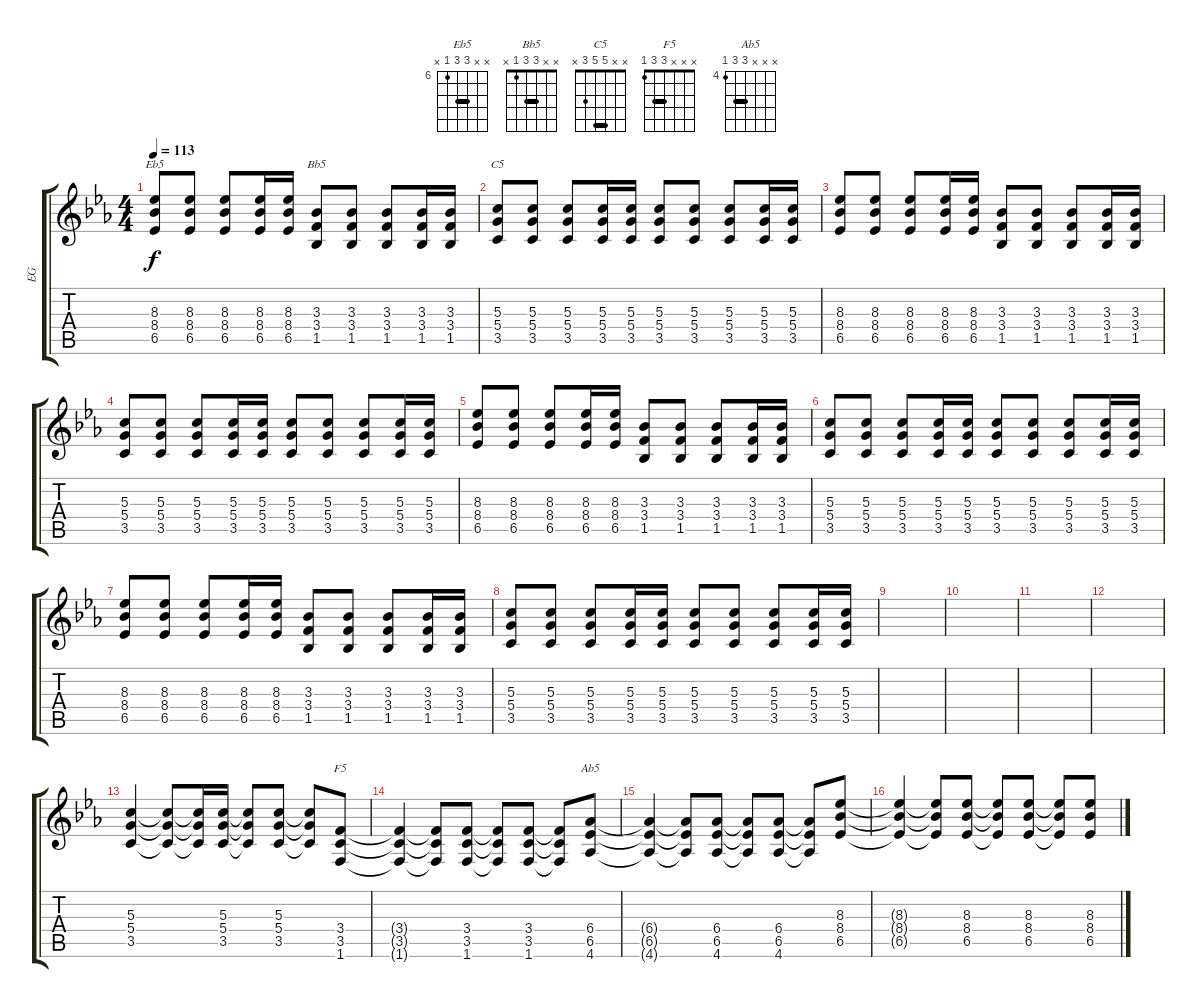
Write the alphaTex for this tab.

\track ("EG" "EG") {instrument overdrivenguitar}
\staff {score tabs}
\tuning (E4 B3 G3 D3 A2 E2) {hide}
\chord ("Eb5" x x 8 8 6 x) {firstfret 6 barre 8}
\chord ("Bb5" x x 3 3 1 x) {barre 3}
\chord ("C5" x x 5 5 3 x) {barre 5}
\chord ("F5" x x x 3 3 1) {barre 3}
\chord ("Ab5" x x x 6 6 4) {firstfret 4 barre 6}
\ts (4 4)
\tempo 113
\clef g2
\ks cminor
(8.3 8.4 6.5).8{ch "Eb5" dy f} (8.3 8.4 6.5).8 (8.3 8.4 6.5).8 (8.3 8.4 6.5).16 (8.3 8.4 6.5).16 (3.3 3.4 1.5).8{ch "Bb5"} (3.3 3.4 1.5).8 (3.3 3.4 1.5).8 (3.3 3.4 1.5).16 (3.3 3.4 1.5).16 |
(5.3 5.4 3.5).8{ch "C5"} (5.3 5.4 3.5).8 (5.3 5.4 3.5).8 (5.3 5.4 3.5).16 (5.3 5.4 3.5).16 (5.3 5.4 3.5).8 (5.3 5.4 3.5).8 (5.3 5.4 3.5).8 (5.3 5.4 3.5).16 (5.3 5.4 3.5).16 |
(8.3 8.4 6.5).8 (8.3 8.4 6.5).8 (8.3 8.4 6.5).8 (8.3 8.4 6.5).16 (8.3 8.4 6.5).16 (3.3 3.4 1.5).8 (3.3 3.4 1.5).8 (3.3 3.4 1.5).8 (3.3 3.4 1.5).16 (3.3 3.4 1.5).16 |
(5.3 5.4 3.5).8 (5.3 5.4 3.5).8 (5.3 5.4 3.5).8 (5.3 5.4 3.5).16 (5.3 5.4 3.5).16 (5.3 5.4 3.5).8 (5.3 5.4 3.5).8 (5.3 5.4 3.5).8 (5.3 5.4 3.5).16 (5.3 5.4 3.5).16 |
(8.3 8.4 6.5).8 (8.3 8.4 6.5).8 (8.3 8.4 6.5).8 (8.3 8.4 6.5).16 (8.3 8.4 6.5).16 (3.3 3.4 1.5).8 (3.3 3.4 1.5).8 (3.3 3.4 1.5).8 (3.3 3.4 1.5).16 (3.3 3.4 1.5).16 |
(5.3 5.4 3.5).8 (5.3 5.4 3.5).8 (5.3 5.4 3.5).8 (5.3 5.4 3.5).16 (5.3 5.4 3.5).16 (5.3 5.4 3.5).8 (5.3 5.4 3.5).8 (5.3 5.4 3.5).8 (5.3 5.4 3.5).16 (5.3 5.4 3.5).16 |
(8.3 8.4 6.5).8 (8.3 8.4 6.5).8 (8.3 8.4 6.5).8 (8.3 8.4 6.5).16 (8.3 8.4 6.5).16 (3.3 3.4 1.5).8 (3.3 3.4 1.5).8 (3.3 3.4 1.5).8 (3.3 3.4 1.5).16 (3.3 3.4 1.5).16 |
(5.3 5.4 3.5).8 (5.3 5.4 3.5).8 (5.3 5.4 3.5).8 (5.3 5.4 3.5).16 (5.3 5.4 3.5).16 (5.3 5.4 3.5).8 (5.3 5.4 3.5).8 (5.3 5.4 3.5).8 (5.3 5.4 3.5).16 (5.3 5.4 3.5).16 |
|
|
|
|
(5.3 5.4 3.5).4 (5.3{t} 5.4{t} 3.5{t}).8 (5.3{t} 5.4{t} 3.5{t}).16 (5.3 5.4 3.5).16 (5.3{t} 5.4{t} 3.5{t}).8 (5.3 5.4 3.5).8 (5.3{t} 5.4{t} 3.5{t}).8 (3.4 3.5 1.6).8{ch "F5"} |
(3.4{t} 3.5{t} 1.6{t}).4 (3.4{t} 3.5{t} 1.6{t}).8 (3.4 3.5 1.6).8 (3.4{t} 3.5{t} 1.6{t}).8 (3.4 3.5 1.6).8 (3.4{t} 3.5{t} 1.6{t}).8 (6.4 6.5 4.6).8{ch "Ab5"} |
(6.4{t} 6.5{t} 4.6{t}).4 (6.4{t} 6.5{t} 4.6{t}).8 (6.4 6.5 4.6).8 (6.4{t} 6.5{t} 4.6{t}).8 (6.4 6.5 4.6).8 (6.4{t} 6.5{t} 4.6{t}).8 (8.3 8.4 6.5).8 |
(8.3{t} 8.4{t} 6.5{t}).4 (8.3{t} 8.4{t} 6.5{t}).8 (8.3 8.4 6.5).8 (8.3{t} 8.4{t} 6.5{t}).8 (8.3 8.4 6.5).8 (8.3{t} 8.4{t} 6.5{t}).8 (8.3 8.4 6.5).8
